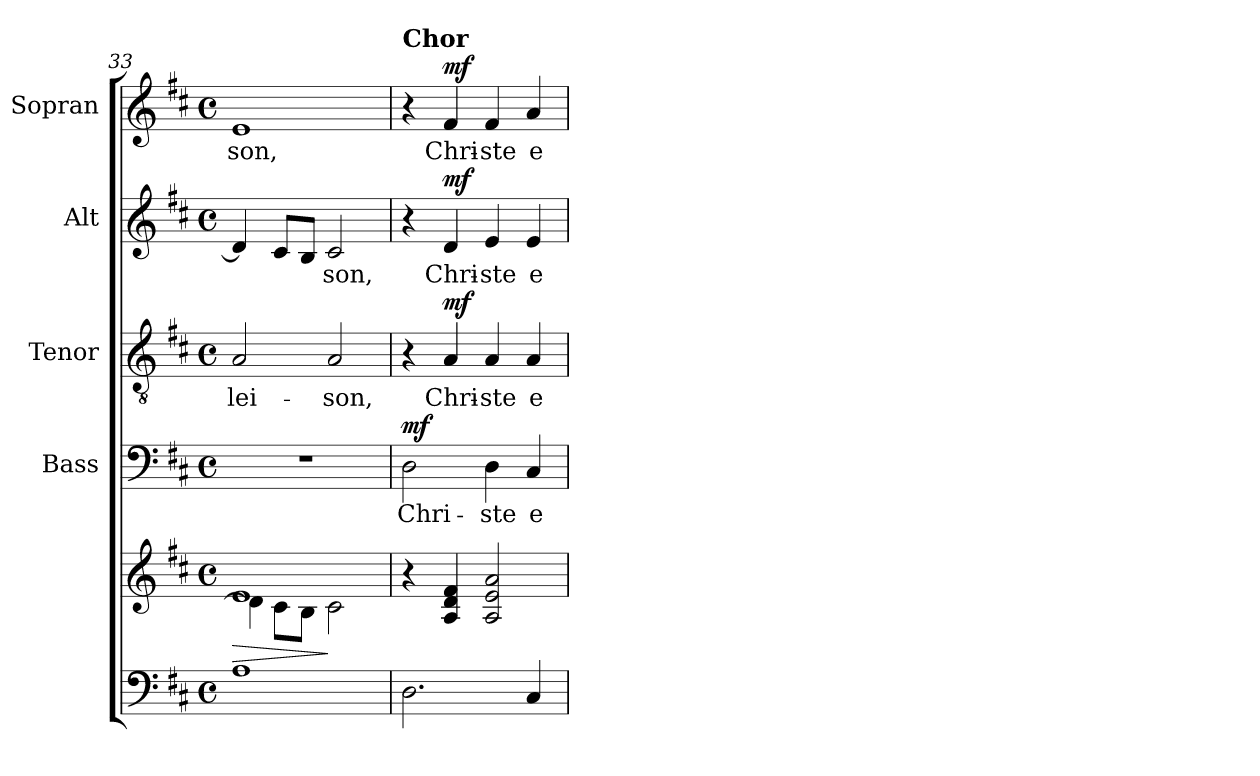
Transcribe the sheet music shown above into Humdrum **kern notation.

**kern	**kern	**dynam	**kern	**text	**dynam	**kern	**text	**dynam	**kern	**text	**dynam	**kern	**text	**dynam
*part5	*part5	*part5	*part4	*part4	*part4	*part3	*part3	*part3	*part2	*part2	*part2	*part1	*part1	*part1
*staff6	*staff5	*staff5/6	*staff4	*staff4	*staff4	*staff3	*staff3	*staff3	*staff2	*staff2	*staff2	*staff1	*staff1	*staff1
*	*	*	*I"Bass	*	*	*I"Tenor	*	*	*I"Alt	*	*	*I"Sopran	*	*
*	*	*	*I'B.	*	*	*I'T.	*	*	*I'A.	*	*	*I'S.	*	*
*clefF4	*clefG2	*	*clefF4	*	*	*clefGv2	*	*	*clefG2	*	*	*clefG2	*	*
*k[f#c#]	*k[f#c#]	*	*k[f#c#]	*	*	*k[f#c#]	*	*	*k[f#c#]	*	*	*k[f#c#]	*	*
*D:	*D:	*	*D:	*	*	*D:	*	*	*D:	*	*	*D:	*	*
*M4/4	*M4/4	*	*M4/4	*	*	*M4/4	*	*	*M4/4	*	*	*M4/4	*	*
*met(c)	*met(c)	*	*met(c)	*	*	*met(c)	*	*	*met(c)	*	*	*met(c)	*	*
=33	=33	=33	=33	=33	=33	=33	=33	=33	=33	=33	=33	=33	=33	=33
!	!	!LO:HP:b	!	!	!	!	!LO:LY:b	!	!	!	!	!	!LO:LY:b	!
*	*^	*	*	*	*	*	*	*	*	*	*	*	*	*
1A	1e	4d\]	>	1r	.	.	2A/	-lei-	.	4d/]	.	.	1e	-son,	.
.	.	8c#\L	.	.	.	.	.	.	.	8c#/L	.	.	.	.	.
.	.	8B\J	.	.	.	.	.	.	.	8B/J	.	.	.	.	.
!	!	!	!	!	!	!	!	!LO:LY:b	!	!	!LO:LY:b	!	!	!	!
.	.	2c#\	]	.	.	.	2A/	-son,	.	2c#/	-son,	.	.	.	.
=34	=34	=34	=34	=34	=34	=34	=34	=34	=34	=34	=34	=34	=34	=34	=34
!	!	!	!	!	!	!	!	!	!	!	!	!	!LO:TX:a:B:t=Chor	!	!
!	!	!	!	!	!LO:LY:b	!LO:DY:a	!	!	!	!	!	!	!	!	!
*	*v	*v	*	*	*	*	*	*	*	*	*	*	*	*	*
2.D\	4r	.	2D\	Chri-	mf	4r	.	.	4r	.	.	4r	.	.
!	!	!	!	!	!	!	!LO:LY:b	!LO:DY:a	!	!LO:LY:b	!LO:DY:a	!	!LO:LY:b	!LO:DY:b
.	4A/ 4d/ 4f#/	.	.	.	.	4A/	Chri-	mf	4d/	Chri-	mf	4f#/	Chri-	mf
!	!	!	!	!LO:LY:b	!	!	!LO:LY:b	!	!	!LO:LY:b	!	!	!LO:LY:b	!
.	2A/ 2e/ 2a/	.	4D\	-ste	.	4A/	-ste	.	4e/	-ste	.	4f#/	-ste	.
!	!	!	!	!LO:LY:b	!	!	!LO:LY:b	!	!	!LO:LY:b	!	!	!LO:LY:b	!
4C#/	.	.	4C#/	e-	.	4A/	e-	.	4e/	e-	.	4a/	e-	.
=	=	=	=	=	=	=	=	=	=	=	=	=	=	=
*-	*-	*-	*-	*-	*-	*-	*-	*-	*-	*-	*-	*-	*-	*-
